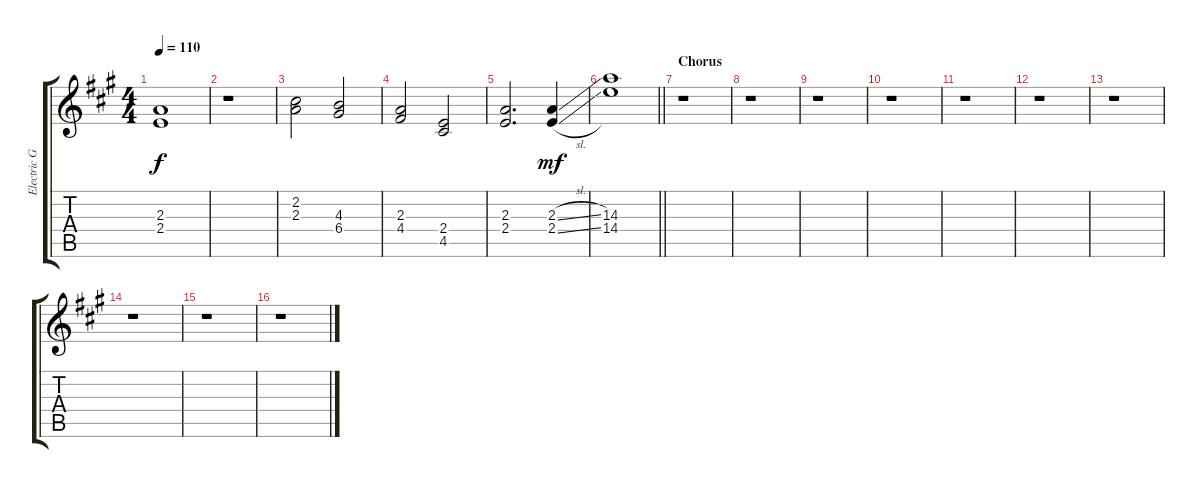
\track ("Electric Guitar 2" "Electric G") {instrument acousticguitarsteel}
\staff {score tabs}
\tuning (E4 B3 G3 D3 A2 E2) {hide}
\ts (4 4)
\tempo 110
\clef g2
\ks a
(2.3 2.4).1{dy f} |
r.1 |
(2.2 2.3).2 (4.3 6.4).2 |
(2.3 4.4).2 (2.4 4.5).2 |
(2.3 2.4).2{d} (2.3{sl} 2.4{sl}).4{dy mf} |
\barLineRight lightlight
(14.3 14.4).1 |
\section ("" "Chorus")
r.1 |
r.1 |
r.1 |
r.1 |
r.1 |
r.1 |
r.1 |
r.1 |
r.1 |
r.1
